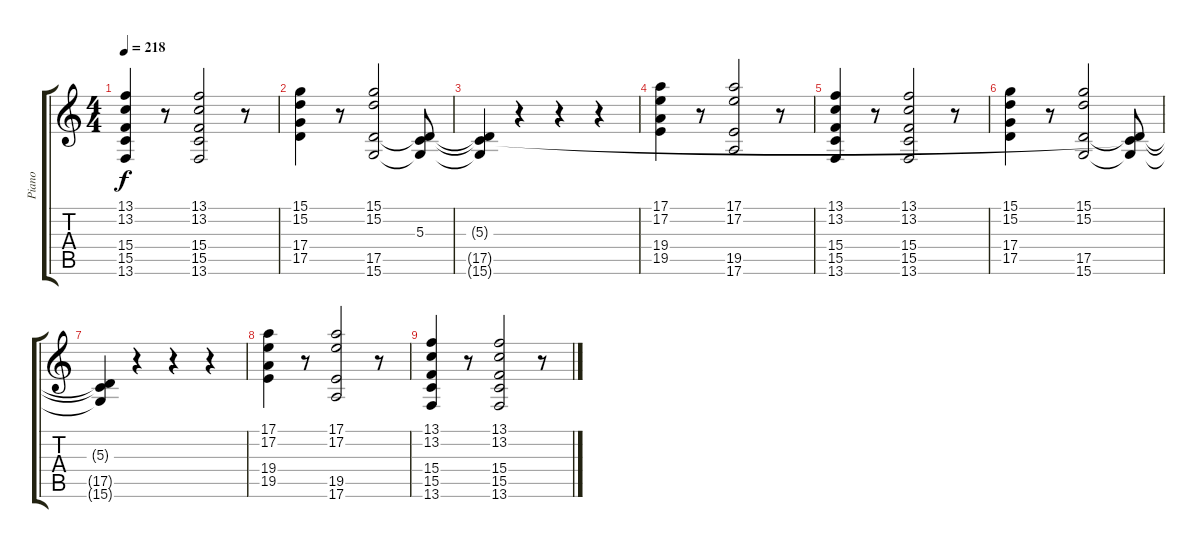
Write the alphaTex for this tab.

\track ("Piano" "Piano") {instrument brightacousticpiano}
\staff {score tabs}
\tuning (E4 B3 G3 D3 A2 E2) {hide}
\ts (4 4)
\tempo 218
\clef g2
\ks c
(13.1 13.2 15.4 15.5 13.6).4{dy f} r.8 (13.1 13.2 15.4 15.5 13.6).2 r.8 |
(15.1 15.2 17.4 17.5).4 r.8 (15.1 15.2 17.5 15.6).2 (5.3{t} 17.5{t} 15.6{t}).8 |
(5.3{t} 17.5{t} 15.6{t}).4 r.4 r.4 r.4 |
(17.1 17.2 19.4 19.5).4 r.8 (17.1 17.2 19.5 17.6).2 r.8 |
(13.1 13.2 15.4 15.5 13.6).4 r.8 (13.1 13.2 15.4 15.5 13.6).2 r.8 |
(15.1 15.2 17.4 17.5).4 r.8 (15.1 15.2 17.5 15.6).2 (5.3{t} 17.5{t} 15.6{t}).8 |
(5.3{t} 17.5{t} 15.6{t}).4 r.4 r.4 r.4 |
(17.1 17.2 19.4 19.5).4 r.8 (17.1 17.2 19.5 17.6).2 r.8 |
(13.1 13.2 15.4 15.5 13.6).4 r.8 (13.1 13.2 15.4 15.5 13.6).2 r.8
